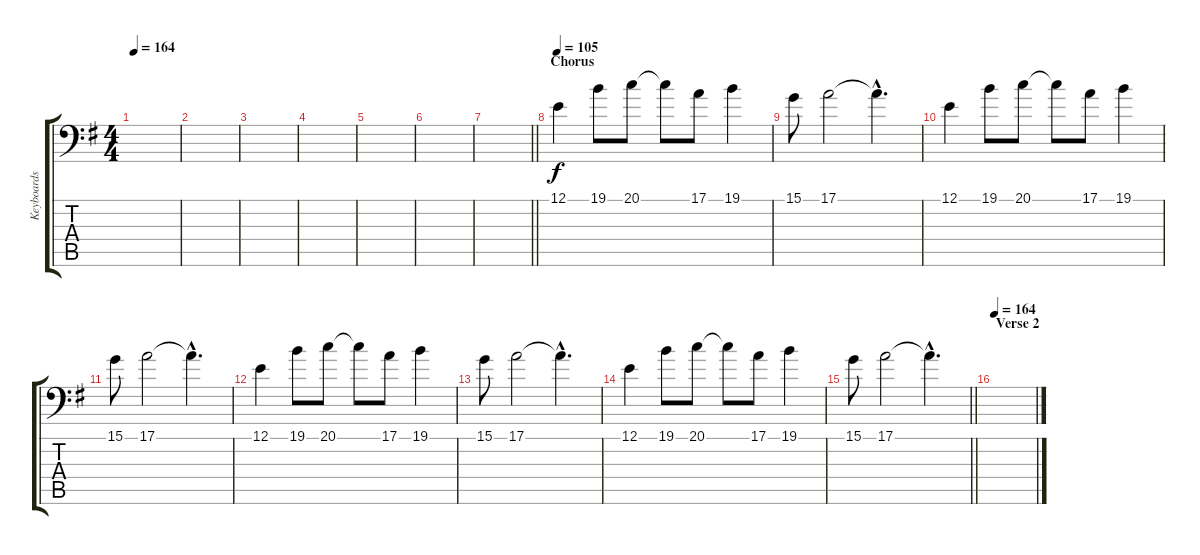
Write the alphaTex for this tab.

\track ("Keyboards" "Keyboards") {instrument stringensemble1}
\staff {score tabs}
\tuning (E3 B2 G2 D2 A1 E1) {hide}
\ts (4 4)
\tempo 164
\clef f4
\ks eminor
|
|
|
|
|
|
\barLineRight lightlight
|
\section ("" "Chorus")
\tempo 105
12.1.4{volume 11} 19.1.8 20.1.8 20.1{t}.8 17.1.8 19.1.4 |
15.1.8 17.1.2 17.1{hac t}.4{d} |
12.1.4 19.1.8 20.1.8 20.1{t}.8 17.1.8 19.1.4 |
15.1.8 17.1.2 17.1{hac t}.4{d} |
12.1.4{volume 11} 19.1.8 20.1.8 20.1{t}.8 17.1.8 19.1.4 |
15.1.8 17.1.2 17.1{hac t}.4{d} |
12.1.4 19.1.8 20.1.8 20.1{t}.8 17.1.8 19.1.4 |
\barLineRight lightlight
15.1.8 17.1.2 17.1{hac t}.4{d} |
\section ("" "Verse 2")
\tempo 164
